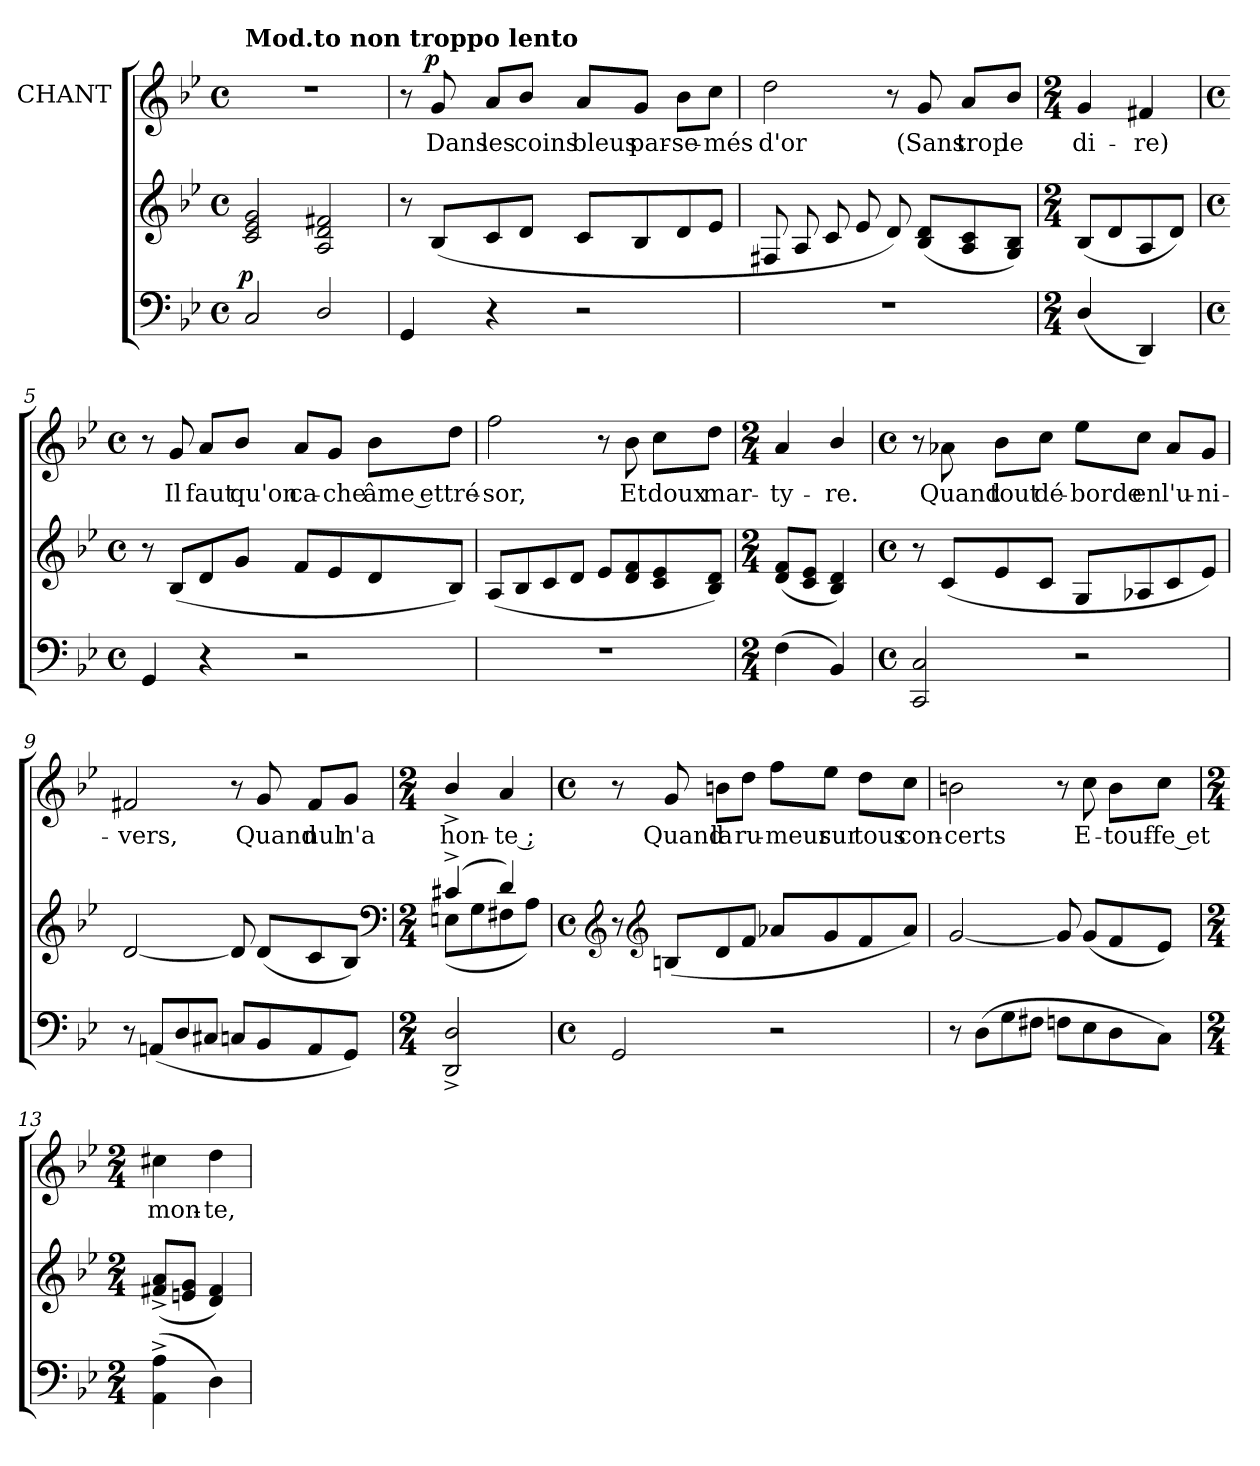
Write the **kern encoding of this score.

**kern	**dynam	**kern	**kern	**text	**dynam
*part3	*part3	*part2	*part1	*part1	*part1
*staff3	*staff3	*staff2	*staff1	*staff1	*staff1
*	*	*	*I"CHANT	*	*
*clefF4	*	*clefG2	*clefG2	*	*
*k[b-e-]	*	*k[b-e-]	*k[b-e-]	*	*
*B-:	*	*B-:	*B-:	*	*
*M4/4	*	*M4/4	*M4/4	*	*
*met(c)	*	*met(c)	*met(c)	*	*
=1	=1	=1	=1	=1	=1
!	!	!	!LO:TX:a:B:t=Mod.to non troppo lento	!	!
!	!LO:DY:a:cj	!	!	!	!
2C/	p	2c/ 2e-/ 2g/	1r	.	.
2D/	.	2A/ 2d/ 2f#X/	.	.	.
=2	=2	=2	=2	=2	=2
4GG/	.	8r	8r	.	.
!	!	!	!	!	!LO:DY:a:cj
.	.	(>8B-/L	8g/	Dans	p
4r	.	8c/	8a/L	les	.
.	.	8d/J	8b-/J	coins	.
2r	.	8c/L	8a/L	bleus	.
.	.	8B-/	8g/J	par-	.
.	.	8d/	8b-\L	-se-	.
.	.	8e-/J	8cc\J	-més	.
=3	=3	=3	=3	=3	=3
1r	.	8F#X/	2dd\	d'or	.
.	.	8A/	.	.	.
.	.	8c/	.	.	.
.	.	8e-/	.	.	.
.	.	8d/)	8r	.	.
.	.	(<8B-/ 8d/L	8g/	(Sans	.
.	.	8A/ 8c/	8a/L	trop	.
.	.	8G/ 8B-/J)	8b-/J	le	.
!!LO:LB:g=z
=4	=4	=4	=4	=4	=4
*M2/4	*	*M2/4	*M2/4	*	*
(<4D/	.	(<8B-/L	4g/	di-	.
.	.	8d/	.	.	.
4DD/)	.	8A/	4f#X/	-re)	.
.	.	8d/J)	.	.	.
=5	=5	=5	=5	=5	=5
*M4/4	*	*M4/4	*M4/4	*	*
*met(c)	*	*met(c)	*met(c)	*	*
4GG/	.	8r	8r	.	.
.	.	(<8B-/L	8g/	Il	.
4r	.	8d/	8a/L	faut	.
.	.	8g/J	8b-/J	qu'on	.
2r	.	8f/L	8a/L	ca-	.
.	.	8e-/	8g/J	-che	.
.	.	8d/	8b-\L	âme et	.
.	.	8B-/J)	8dd\J	tré-	.
=6	=6	=6	=6	=6	=6
1r	.	(<8A/L	2ff\	-sor,	.
.	.	8B-/	.	.	.
.	.	8c/	.	.	.
.	.	8d/J	.	.	.
.	.	8e-/L	8r	.	.
.	.	8d/ 8f/	8b-\	Et	.
.	.	8c/ 8e-/	8cc\L	doux	.
.	.	8B-/ 8d/J)	8dd\J	mar-	.
!!LO:LB:g=z
=7	=7	=7	=7	=7	=7
*M2/4	*	*M2/4	*M2/4	*	*
(>4F\	.	(<8d/ 8f/L	4a/	-ty-	.
.	.	8c/ 8e-/J	.	.	.
4BB-/)	.	4B-/ 4d/)	4b-/	-re.	.
=8	=8	=8	=8	=8	=8
*M4/4	*	*M4/4	*M4/4	*	*
*met(c)	*	*met(c)	*met(c)	*	*
2CC/ 2C/	.	8r	8r	.	.
.	.	(<8c/L	8a-X\	Quand	.
.	.	8e-/	8b-\L	tout	.
.	.	8c/J	8cc\J	dé-	.
2r	.	8G/L	8ee-\L	-borde	.
.	.	8A-X/	8cc\J	en	.
.	.	8c/	8a-/L	l'u-	.
.	.	8e-/J)	8g/J	-ni-	.
=9	=9	=9	=9	=9	=9
8r	.	[2d/	2f#X/	-vers,	.
(<8AAn/L	.	.	.	.	.
8D/	.	.	.	.	.
8C#X/J	.	.	.	.	.
8Cn/L	.	8d/]	8r	.	.
8BB-/	.	(<8d/L	8g/	Quand	.
8AA/	.	8c/	8f#/L	nul	.
8GG/J)	.	8B-/J)	8g/J	n'a	.
*	*	*clefF4	*	*	*
!!LO:PB:g=z
=10	=10	=10	=10	=10	=10
*M2/4	*	*M2/4	*M2/4	*	*
*	*	*^	*	*	*
2DD^>/ 2D^>/	.	(>4c#X^>/	(<8En\L	4b-^>/	hon-	.
.	.	.	8G\	.	.	.
.	.	4d/)	8F#X\	4a/	-te ;	.
.	.	.	8A\J)	.	.	.
*	*	*v	*v	*	*	*
=11	=11	=11	=11	=11	=11
*M4/4	*	*M4/4	*M4/4	*	*
*met(c)	*	*met(c)	*met(c)	*	*
*	*	*^	*	*	*
!	!LO:DY:a	!	!	!	!	!
*	*	*v	*v	*	*	*
2GG/	cresc.	8r	8r	.	.
*	*	*clefG2	*	*	*
!	!	!	!	!	!LO:DY:a
.	.	(<8Bn/L	8g/	Quand	cresc.
.	.	8d/	8bn\L	la	.
.	.	8f/J	8dd\J	ru-	.
2r	.	8a-X/L	8ff\L	-meur	.
.	.	8g/	8ee-\J	sur	.
.	.	8f/	8dd\L	tous	.
.	.	8a-/J)	8cc\J	con-	.
=12	=12	=12	=12	=12	=12
8r	.	[2g/	2bn\	-certs	.
(>8D\L	.	.	.	.	.
8G\	.	.	.	.	.
8F#X\J	.	.	.	.	.
8Fn\L	.	8g/]	8r	.	.
8E-\	.	(<8g/L	8cc\	E-	.
8D\	.	8f/	8b\L	-touf-	.
8C\J)	.	8e-/J)	8cc\J	-fe et	.
=13	=13	=13	=13	=13	=13
*M2/4	*	*M2/4	*M2/4	*	*
(>4AA^>\ 4A^>\	.	(<8f#X^>/ 8a^>/L	4cc#X\	mon-	.
.	.	8en/ 8g/J	.	.	.
4D\)	.	4d/ 4f#/)	4dd\	-te,	.
=	=	=	=	=	=
*-	*-	*-	*-	*-	*-
